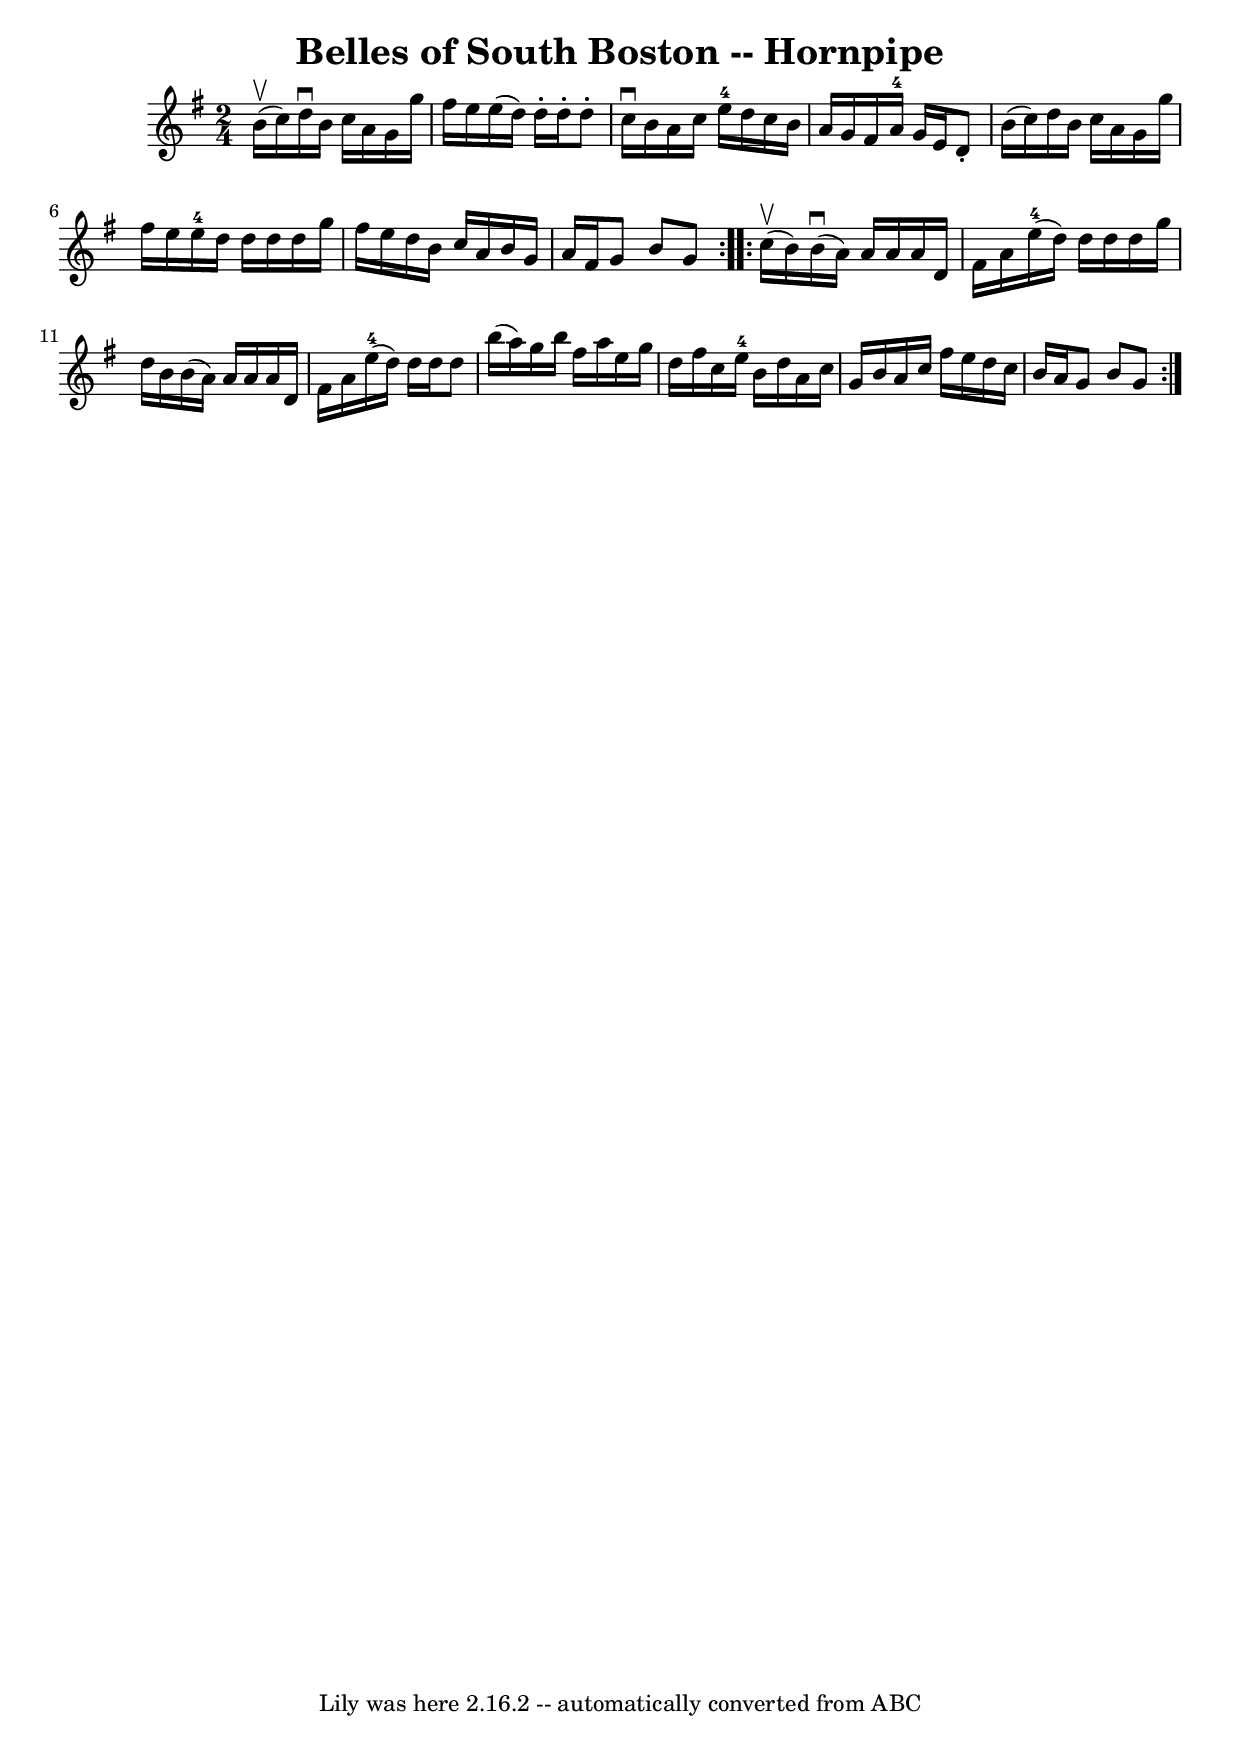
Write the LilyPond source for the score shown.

\version "2.16.2"
\include "Mammoth.ily"
\header {
  %% book = "Cole's 1000 Fiddle Tunes"
  crossRefNumber = "1"
  footnotes = ""
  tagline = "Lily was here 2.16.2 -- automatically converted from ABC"
  title = "Belles of South Boston -- Hornpipe"

}
voicedefault =  {



  \repeat volta 2 {

    \time 2/4 
    \key g \major
 b'16 (^\upbow c''16) |
    d''16 
    ^\downbow b'16 c''16 a'16 g'16 g''16 fis''16 e''16  
    |
    e''16 (d''16) d''16 -. d''16 -. d''8 -. c''16 
    ^\downbow b'16  |
    a'16 c''16 e''16-4 d''16 c''16    
    b'16 a'16 g'16  |
    fis'16 a'16-4 g'16 e'16 d'8 -.   
    b'16 (c''16) |
    d''16 b'16 c''16 a'16 g'16 g''16 
    fis''16 e''16  |
    e''16-4 d''16 d''16 d''16 d''16   
    g''16 fis''16 e''16  |
    d''16 b'16 c''16 a'16 b'16   
    g'16 a'16 fis'16  |
    g'8 b'8 g'8  
  }     
  \repeat volta 2 {
    
    c''16 (^\upbow b'16) |
    b'16 (^\downbow a'16) a'16    
    a'16 a'16 d'16 fis'16 a'16  |
    e''16-4(d''16)   
    d''16 d''16 d''16 g''16 d''16 b'16  |
    b'16 (a'16) 
    a'16 a'16 a'16 d'16 fis'16 a'16  |
    e''16-4(
    d''16) d''16 d''16 d''8 b''16 (a''16) |
    g''16    
    b''16 fis''16 a''16 e''16 g''16 d''16 fis''16  |
    
    c''16 e''16-4 b'16 d''16 a'16 c''16 g'16 b'16  |
    
    a'16 c''16 fis''16 e''16 d''16 c''16 b'16 a'16  |
    
    g'8 b'8 g'8  
  }   

}

\score{
  <<

    \context Staff="default"
    {
      \voicedefault 
      
    }

  >>
  \layout {
    
  }
  \midi {
  }

}
